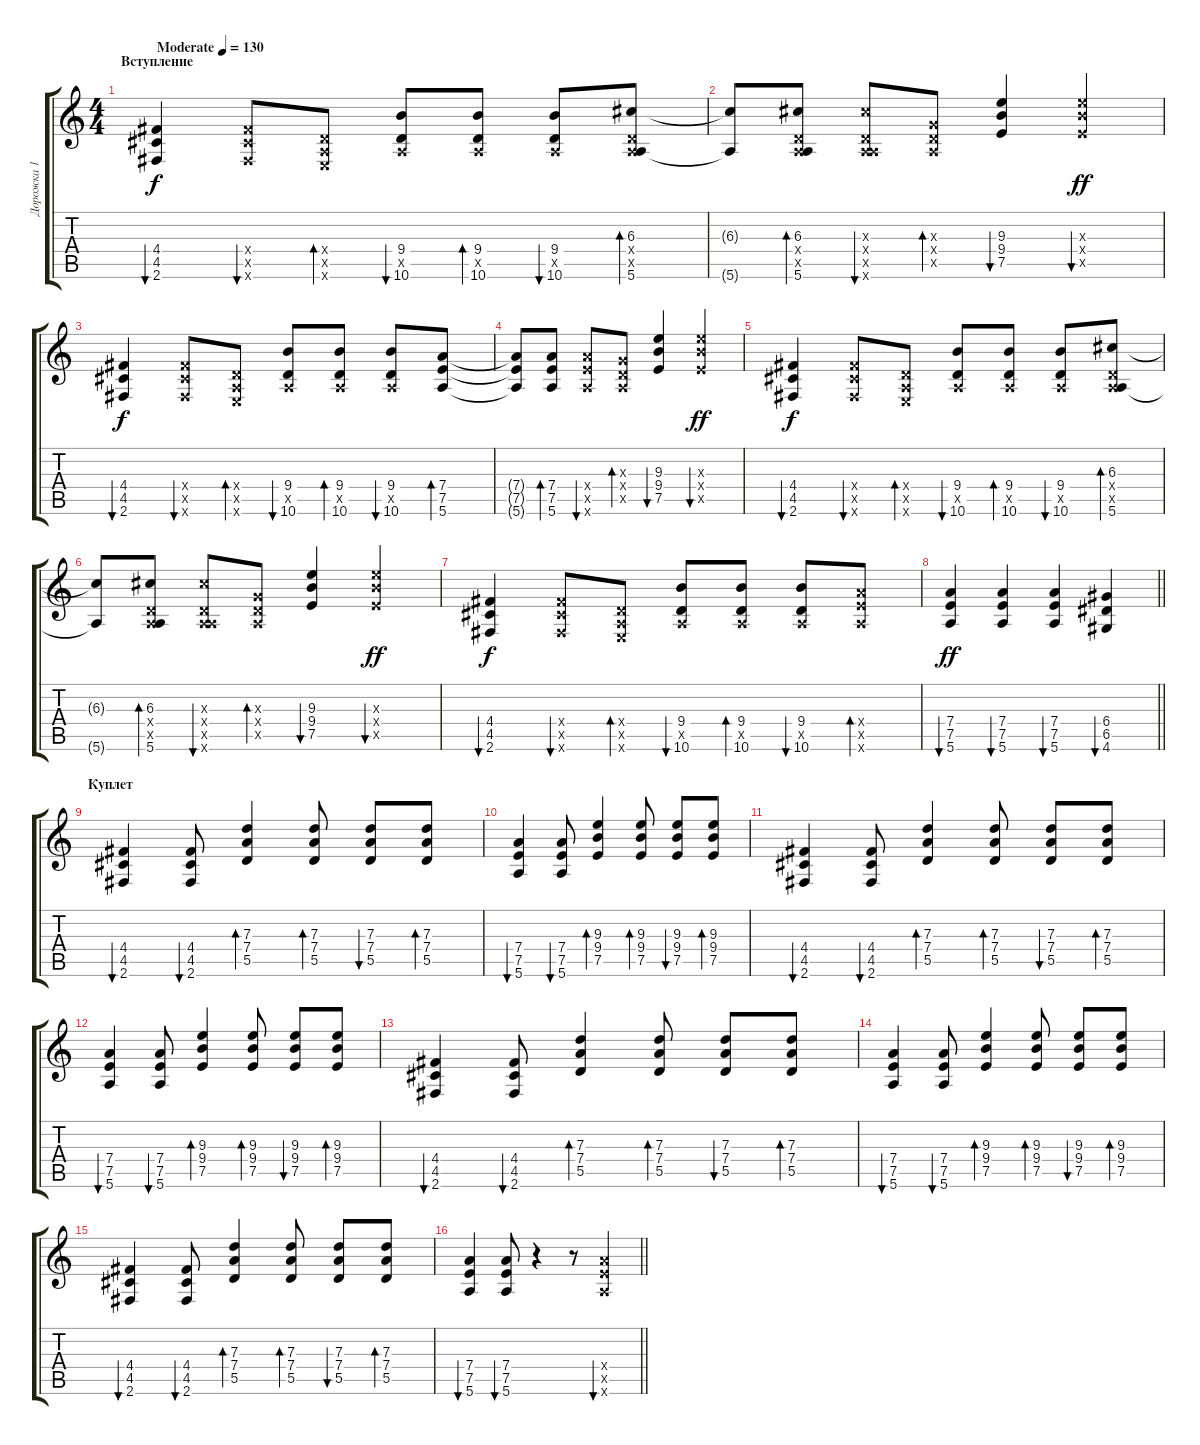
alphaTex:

\track ("Дорожка 1" "Дорожка 1") {instrument acousticguitarsteel}
\staff {score tabs}
\tuning (E4 B3 G3 D3 A2 E2) {hide}
\ts (4 4)
\section ("" "Вступление")
\tempo (130 "Moderate")
\clef g2
\ks c
(4.4 4.5 2.6).4{bu 60 dy f instrument acousticguitarsteel} (4.4{x} 4.5{x} 2.6{x}).8{bu 60} (0.4{x} 0.5{x} 0.6{x}).8{bd 60} (9.4 0.5{x} 10.6).8{bu 60} (9.4 0.5{x} 10.6).8{bd 60} (9.4 0.5{x} 10.6).8{bu 60} (6.3 0.4{x} 0.5{x} 5.6).8{bd 60} |
(6.3{t} 5.6{t}).8 (6.3 0.4{x} 0.5{x} 5.6).8{bd 60} (6.3{x} 0.4{x} 0.5{x} 5.6{x}).8{bu 60} (0.3{x} 0.4{x} 0.5{x}).8{bd 60} (9.3 9.4 7.5).4{bu 60} (9.3{x} 9.4{x} 7.5{x}).4{bu 60 dy ff} |
(4.4 4.5 2.6).4{bu 60 dy f} (4.4{x} 4.5{x} 2.6{x}).8{bu 60} (0.4{x} 0.5{x} 0.6{x}).8{bd 60} (9.4 0.5{x} 10.6).8{bu 60} (9.4 0.5{x} 10.6).8{bd 60} (9.4 0.5{x} 10.6).8{bu 60} (7.4 7.5 5.6).8{bd 60} |
(7.4{t} 7.5{t} 5.6{t}).8 (7.4 7.5 5.6).8{bd 60} (7.4{x} 7.5{x} 5.6{x}).8{bu 60} (0.3{x} 0.4{x} 0.5{x}).8{bd 60} (9.3 9.4 7.5).4{bu 60} (9.3{x} 9.4{x} 7.5{x}).4{bu 60 dy ff} |
(4.4 4.5 2.6).4{bu 60 dy f} (4.4{x} 4.5{x} 2.6{x}).8{bu 60} (0.4{x} 0.5{x} 0.6{x}).8{bd 60} (9.4 0.5{x} 10.6).8{bu 60} (9.4 0.5{x} 10.6).8{bd 60} (9.4 0.5{x} 10.6).8{bu 60} (6.3 0.4{x} 0.5{x} 5.6).8{bd 60} |
(6.3{t} 5.6{t}).8 (6.3 0.4{x} 0.5{x} 5.6).8{bd 60} (6.3{x} 0.4{x} 0.5{x} 5.6{x}).8{bu 60} (0.3{x} 0.4{x} 0.5{x}).8{bd 60} (9.3 9.4 7.5).4{bu 60} (9.3{x} 9.4{x} 7.5{x}).4{bu 60 dy ff} |
(4.4 4.5 2.6).4{bu 60 dy f} (4.4{x} 4.5{x} 2.6{x}).8{bu 60} (0.4{x} 0.5{x} 0.6{x}).8{bd 60} (9.4 0.5{x} 10.6).8{bu 60} (9.4 0.5{x} 10.6).8{bd 60} (9.4 0.5{x} 10.6).8{bu 60} (7.4{x} 7.5{x} 5.6{x}).8{bd 60} |
\barLineRight lightlight
(7.4 7.5 5.6).4{bu 60 dy ff} (7.4 7.5 5.6).4{bu 60} (7.4 7.5 5.6).4{bu 60} (6.4 6.5 4.6).4{bu 60} |
\section ("" "Куплет")
(4.4 4.5 2.6).4{bu 60} (4.4 4.5 2.6).8{bu 60} (7.3 7.4 5.5).4{bd 60} (7.3 7.4 5.5).8{bd 60} (7.3 7.4 5.5).8{bu 60} (7.3 7.4 5.5).8{bd 60} |
(7.4 7.5 5.6).4{bu 60} (7.4 7.5 5.6).8{bu 60} (9.3 9.4 7.5).4{bd 60} (9.3 9.4 7.5).8{bd 60} (9.3 9.4 7.5).8{bu 60} (9.3 9.4 7.5).8{bd 60} |
(4.4 4.5 2.6).4{bu 60} (4.4 4.5 2.6).8{bu 60} (7.3 7.4 5.5).4{bd 60} (7.3 7.4 5.5).8{bd 60} (7.3 7.4 5.5).8{bu 60} (7.3 7.4 5.5).8{bd 60} |
(7.4 7.5 5.6).4{bu 60} (7.4 7.5 5.6).8{bu 60} (9.3 9.4 7.5).4{bd 60} (9.3 9.4 7.5).8{bd 60} (9.3 9.4 7.5).8{bu 60} (9.3 9.4 7.5).8{bd 60} |
(4.4 4.5 2.6).4{bu 60} (4.4 4.5 2.6).8{bu 60} (7.3 7.4 5.5).4{bd 60} (7.3 7.4 5.5).8{bd 60} (7.3 7.4 5.5).8{bu 60} (7.3 7.4 5.5).8{bd 60} |
(7.4 7.5 5.6).4{bu 60} (7.4 7.5 5.6).8{bu 60} (9.3 9.4 7.5).4{bd 60} (9.3 9.4 7.5).8{bd 60} (9.3 9.4 7.5).8{bu 60} (9.3 9.4 7.5).8{bd 60} |
(4.4 4.5 2.6).4{bu 60} (4.4 4.5 2.6).8{bu 60} (7.3 7.4 5.5).4{bd 60} (7.3 7.4 5.5).8{bd 60} (7.3 7.4 5.5).8{bu 60} (7.3 7.4 5.5).8{bd 60} |
\barLineRight lightlight
(7.4 7.5 5.6).4{bu 60} (7.4 7.5 5.6).8{bu 60} r.4 r.8 (7.4{x} 7.5{x} 5.6{x}).4{bu 60}
